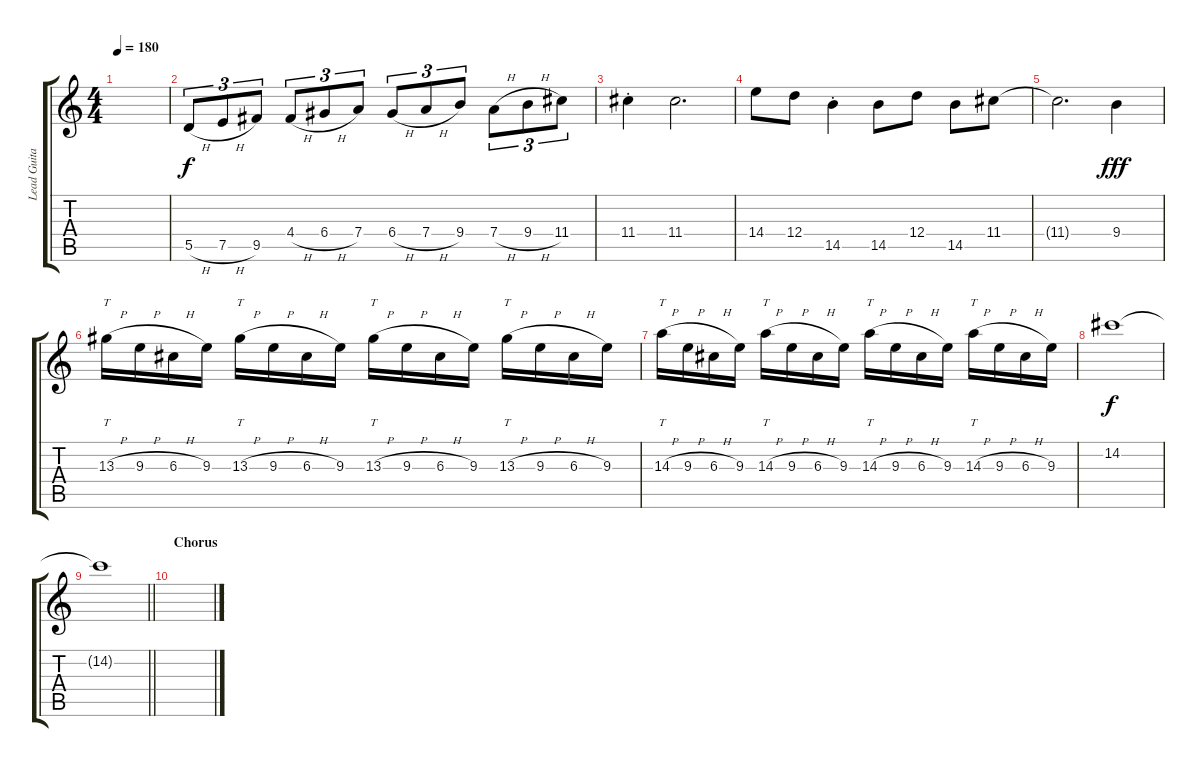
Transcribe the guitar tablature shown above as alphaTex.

\track ("Lead Guitar 2" "Lead Guita") {instrument overdrivenguitar}
\staff {score tabs}
\tuning (E4 B3 G3 D3 A2 D2) {hide}
\ts (4 4)
\tempo 180
\clef g2
\ks c
|
5.5{h}.8{tu (3 2)} 7.5{h}.8{tu (3 2)} 9.5.8{tu (3 2)} 4.4{h}.8{tu (3 2)} 6.4{h}.8{tu (3 2)} 7.4.8{tu (3 2)} 6.4{h}.8{tu (3 2)} 7.4{h}.8{tu (3 2)} 9.4.8{tu (3 2)} 7.4{h}.8{tu (3 2)} 9.4{h}.8{tu (3 2)} 11.4.8{tu (3 2)} |
11.4{st}.4 11.4.2{d} |
14.4.8 12.4.8 14.5{st}.4 14.5.8 12.4.8 14.5.8 11.4.8 |
11.4{t}.2{d dy f} 9.4.4{dy fff} |
13.3{h}.16{tt} 9.3{h}.16 6.3{h}.16 9.3.16 13.3{h}.16{tt} 9.3{h}.16 6.3{h}.16 9.3.16 13.3{h}.16{tt} 9.3{h}.16 6.3{h}.16 9.3.16 13.3{h}.16{tt} 9.3{h}.16 6.3{h}.16 9.3.16 |
14.3{h}.16{tt} 9.3{h}.16 6.3{h}.16 9.3.16 14.3{h}.16{tt} 9.3{h}.16 6.3{h}.16 9.3.16 14.3{h}.16{tt} 9.3{h}.16 6.3{h}.16 9.3.16 14.3{h}.16{tt} 9.3{h}.16 6.3{h}.16 9.3.16 |
14.2.1{dy f} |
\barLineRight lightlight
14.2{t}.1 |
\section ("" "Chorus")
